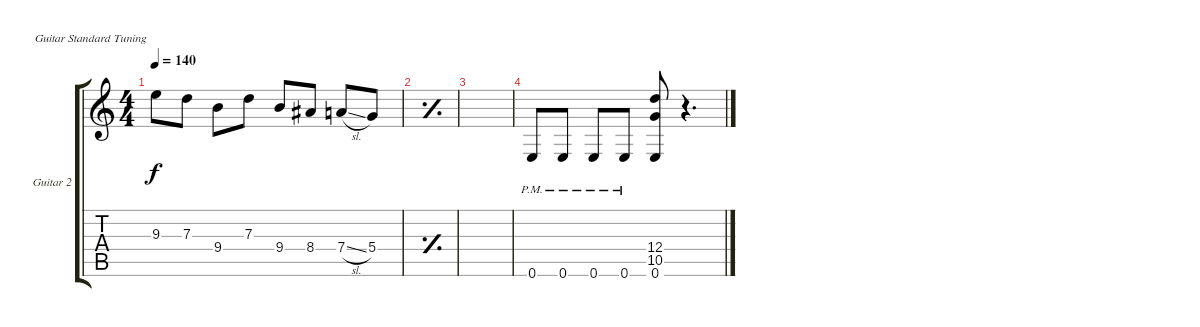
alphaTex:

\defaultSystemsLayout 4
\bracketExtendMode groupsimilarinstruments
\firstSystemTrackNameOrientation horizontal
\otherSystemsTrackNameOrientation horizontal
\track ("Guitar 2" "Guitar 2") {instrument distortionguitar}
\staff {score tabs}
\tuning (E4 B3 G3 D3 A2 E2)
\ts (4 4)
\tempo 140
\clef g2
\scale
0.485477
\ks c
9.3.8{dy f} 7.3.8 9.4.8 7.3.8 9.4.8 8.4.8 7.4{sl}.8 5.4.8 |
\simile simple
\scale
0.257261 |
\scale
0.257261 |
\simile none
0.6{pm}.8 0.6{pm}.8 0.6{pm}.8 0.6{pm}.8 (12.4 10.5 0.6).8 r.4{d}
